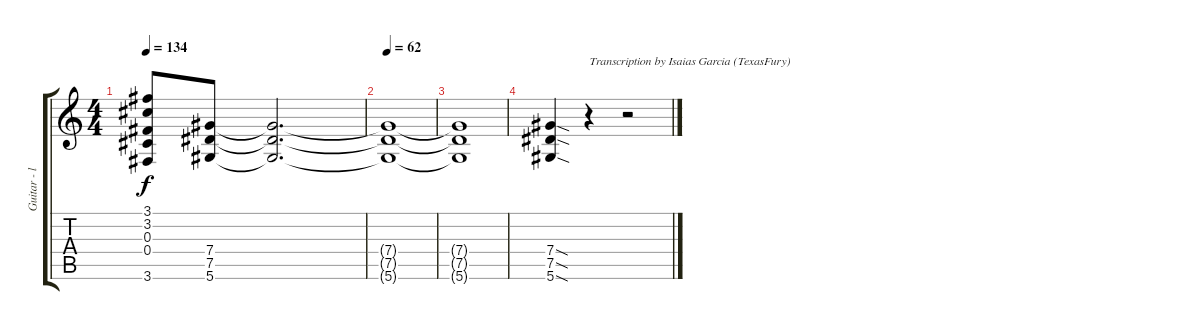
\track ("Guitar - left" "Guitar - l") {instrument distortionguitar}
\staff {score tabs}
\tuning (Eb4 Bb3 Gb3 Db3 Ab2 Eb2) {hide}
\ts (4 4)
\tempo 134
\clef g2
\ks aminor
(3.1{t} 3.2{t} 0.3{t} 0.4{t} 3.6{t}).8{dy f} (7.4 7.5 5.6).8 (7.4{t} 7.5{t} 5.6{t}).2{d} |
\tempo 62
(7.4{t} 7.5{t} 5.6{t}).1 |
(7.4{t} 7.5{t} 5.6{t}).1 |
(7.4{sod} 7.5{sod} 5.6{sod}).4 r.4{txt "Transcription by Isaias Garcia (TexasFury)"} r.2
